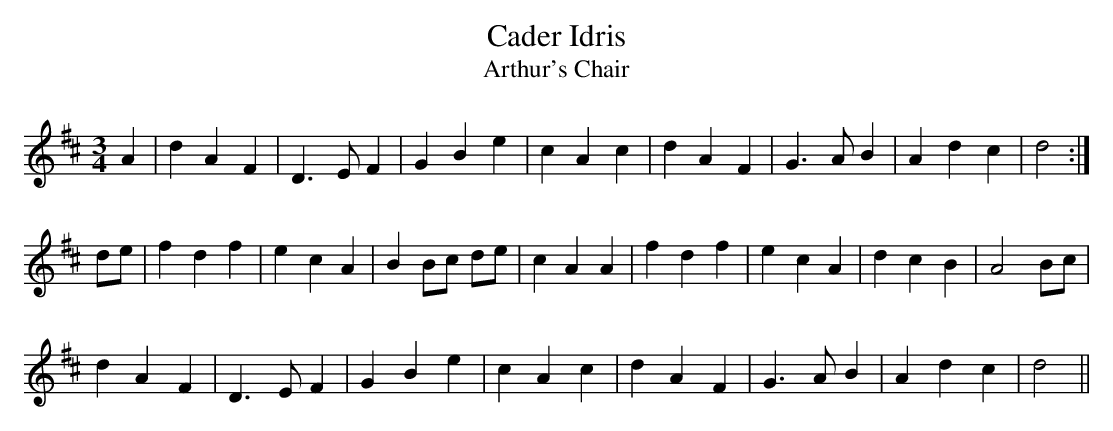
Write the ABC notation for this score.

X:1
T:Cader Idris
T:Arthur's Chair
M:3/4
L:1/4
K:D
A|dAF|D>EF|GBe|cAc|dAF|G>AB|Adc|d2:|
d/2e/2|fdf|ecA|BB/2c/2 d/2e/2|cAA|fdf|ecA|dcB|A2B/2c/2|
dAF|D>EF|GBe|cAc|dAF|G>AB|Adc|d2||
